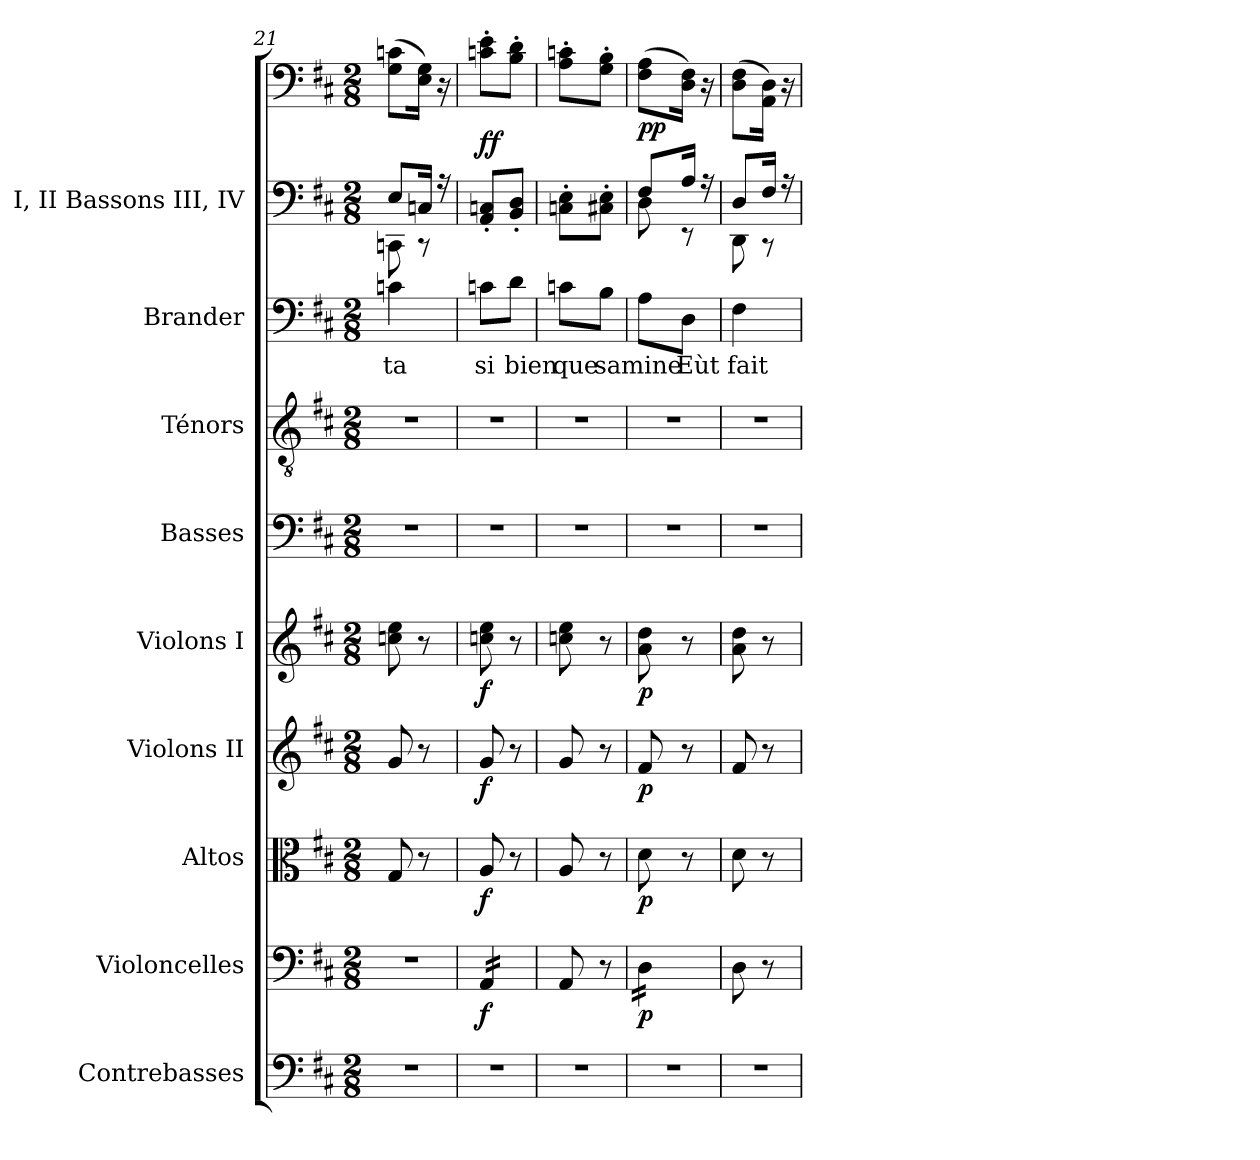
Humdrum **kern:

**kern	**kern	**dynam	**kern	**dynam	**kern	**dynam	**kern	**dynam	**kern	**kern	**kern	**text	**kern	**kern	**dynam
*part9	*part8	*part8	*part7	*part7	*part6	*part6	*part5	*part5	*part4	*part3	*part2	*part2	*part1	*part1	*part1
*staff10	*staff9	*staff9	*staff8	*staff8	*staff7	*staff7	*staff6	*staff6	*staff5	*staff4	*staff3	*staff3	*staff2	*staff1	*staff1/2
*I"Contrebasses	*I"Violoncelles	*	*I"Altos	*	*I"Violons II	*	*I"Violons I	*	*I"Basses	*I"Ténors	*I"Brander	*	*I"I, II   Bassons   III, IV	*	*
*clefF4	*clefF4	*	*clefC3	*	*clefG2	*	*clefG2	*	*clefF4	*clefGv2	*clefF4	*	*clefF4	*clefF4	*
*ITrd7c12	*	*	*	*	*	*	*	*	*	*ITrd7c12	*	*	*	*	*
*k[f#c#]	*k[f#c#]	*	*k[f#c#]	*	*k[f#c#]	*	*k[f#c#]	*	*k[f#c#]	*k[f#c#]	*k[f#c#]	*	*k[f#c#]	*k[f#c#]	*
*D:	*D:	*	*D:	*	*D:	*	*D:	*	*D:	*D:	*D:	*	*D:	*D:	*
*M2/8	*M2/8	*	*M2/8	*	*M2/8	*	*M2/8	*	*M2/8	*M2/8	*M2/8	*	*M2/8	*M2/8	*
=21	=21	=21	=21	=21	=21	=21	=21	=21	=21	=21	=21	=21	=21	=21	=21
!LO:N:vis=1	!LO:N:vis=1	!	!	!	!	!	!	!	!LO:N:vis=1	!LO:N:vis=1	!	!	!	!	!
!	!	!	!	!	!	!	!	!	!	!	!	!LO:LY:b:color=#000000	!	!	!
*	*	*	*	*	*	*	*	*	*	*	*	*	*^	*	*
4r	4r	.	8Gi/	.	8gi/	.	8ccni\ 8eei	.	4r	4r	4cni\	-ta	8Ei/L	8CCni\	(8Gi\ 8cni\L	.
.	.	.	8r	.	8r	.	8r	.	.	.	.	.	16Cni/Jk	8r	16Ei\ 16Gi\Jk)	.
.	.	.	.	.	.	.	.	.	.	.	.	.	16r	.	16r	.
*	*	*	*	*	*	*	*	*	*	*	*	*	*v	*v	*	*
=22	=22	=22	=22	=22	=22	=22	=22	=22	=22	=22	=22	=22	=22	=22	=22
!LO:N:vis=1	!	!	!	!	!	!	!	!	!LO:N:vis=1	!LO:N:vis=1	!	!	!	!	!
!	!	!	!	!	!	!	!	!	!	!	!	!LO:LY:b:color=#000000	!	!	!
*	*tremolo	*	*	*	*	*	*	*	*	*	*	*	*	*	*
4r	16AAi/LL	f	8Ai/	f	8gi/	f	8ccni\ 8eei	f	4r	4r	8cni\L	si	8AAi'/ 8Cni'/L	8cni'\ 8ei'\L	f f
.	16AAi/	.	.	.	.	.	.	.	.	.	.	.	.	.	.
!	!	!	!	!	!	!	!	!	!	!	!	!LO:LY:b:color=#000000	!	!	!
.	16AAi/	.	8r	.	8r	.	8r	.	.	.	8di\J	bien	8BBi'/ 8Di'/J	8Bi'\ 8di'\J	.
.	16AAi/JJ	.	.	.	.	.	.	.	.	.	.	.	.	.	.
*	*Xtremolo	*	*	*	*	*	*	*	*	*	*	*	*	*	*
!!LO:PB:g=z
=23	=23	=23	=23	=23	=23	=23	=23	=23	=23	=23	=23	=23	=23	=23	=23
!LO:N:vis=1	!	!	!	!	!	!	!	!	!LO:N:vis=1	!LO:N:vis=1	!	!	!	!	!
!	!	!	!	!	!	!	!	!	!	!	!	!LO:LY:b:color=#000000	!	!	!
4r	8AAi/	.	8Ai/	.	8gi/	.	8ccni\ 8eei	.	4r	4r	8cni\L	que	8Cni'\ 8Ei'\L	8Ai'\ 8cni'\L	.
!	!	!	!	!	!	!	!	!	!	!	!	!LO:LY:b:color=#000000	!	!	!
.	8r	.	8r	.	8r	.	8r	.	.	.	8Bi\J	sa	8C#Xi'\ 8Ei'\J	8Gi'\ 8Bi'\J	.
=24	=24	=24	=24	=24	=24	=24	=24	=24	=24	=24	=24	=24	=24	=24	=24
!LO:N:vis=1	!	!	!	!	!	!	!	!	!LO:N:vis=1	!LO:N:vis=1	!	!	!	!	!
!	!	!	!	!	!	!	!	!	!	!	!	!LO:LY:b:color=#000000	!	!	!
*	*	*	*	*	*	*	*	*	*	*	*	*	*^	*	*
*	*tremolo	*	*	*	*	*	*	*	*	*	*	*	*	*	*	*
4r	16Di\LL	p	8di\	p	8f#i/	p	8ai\ 8ddi	p	4r	4r	8Ai\L	mine	8F#i/L	8Di\	(8F#i\ 8Ai\L	p p
.	16Di\	.	.	.	.	.	.	.	.	.	.	.	.	.	.	.
!	!	!	!	!	!	!	!	!	!	!	!	!LO:LY:b:color=#000000	!	!	!	!
.	16Di\	.	8r	.	8r	.	8r	.	.	.	8Di\J	Eùt	16Ai/Jk	8r	16Di\ 16F#i\Jk)	.
.	16Di\JJ	.	.	.	.	.	.	.	.	.	.	.	16r	.	16r	.
*	*Xtremolo	*	*	*	*	*	*	*	*	*	*	*	*	*	*	*
=25	=25	=25	=25	=25	=25	=25	=25	=25	=25	=25	=25	=25	=25	=25	=25	=25
!LO:N:vis=1	!	!	!	!	!	!	!	!	!LO:N:vis=1	!LO:N:vis=1	!	!	!	!	!	!
!	!	!	!	!	!	!	!	!	!	!	!	!LO:LY:b:color=#000000	!	!	!	!
4r	8Di\	.	8di\	.	8f#i/	.	8ai\ 8ddi	.	4r	4r	4F#i\	fait	8Di/L	8DDi\	(8Di\ 8F#i\L	.
.	8r	.	8r	.	8r	.	8r	.	.	.	.	.	16F#i/Jk	8r	16AAi\ 16Di\Jk)	.
.	.	.	.	.	.	.	.	.	.	.	.	.	16r	.	16r	.
*	*	*	*	*	*	*	*	*	*	*	*	*	*v	*v	*	*
=	=	=	=	=	=	=	=	=	=	=	=	=	=	=	=
*-	*-	*-	*-	*-	*-	*-	*-	*-	*-	*-	*-	*-	*-	*-	*-
